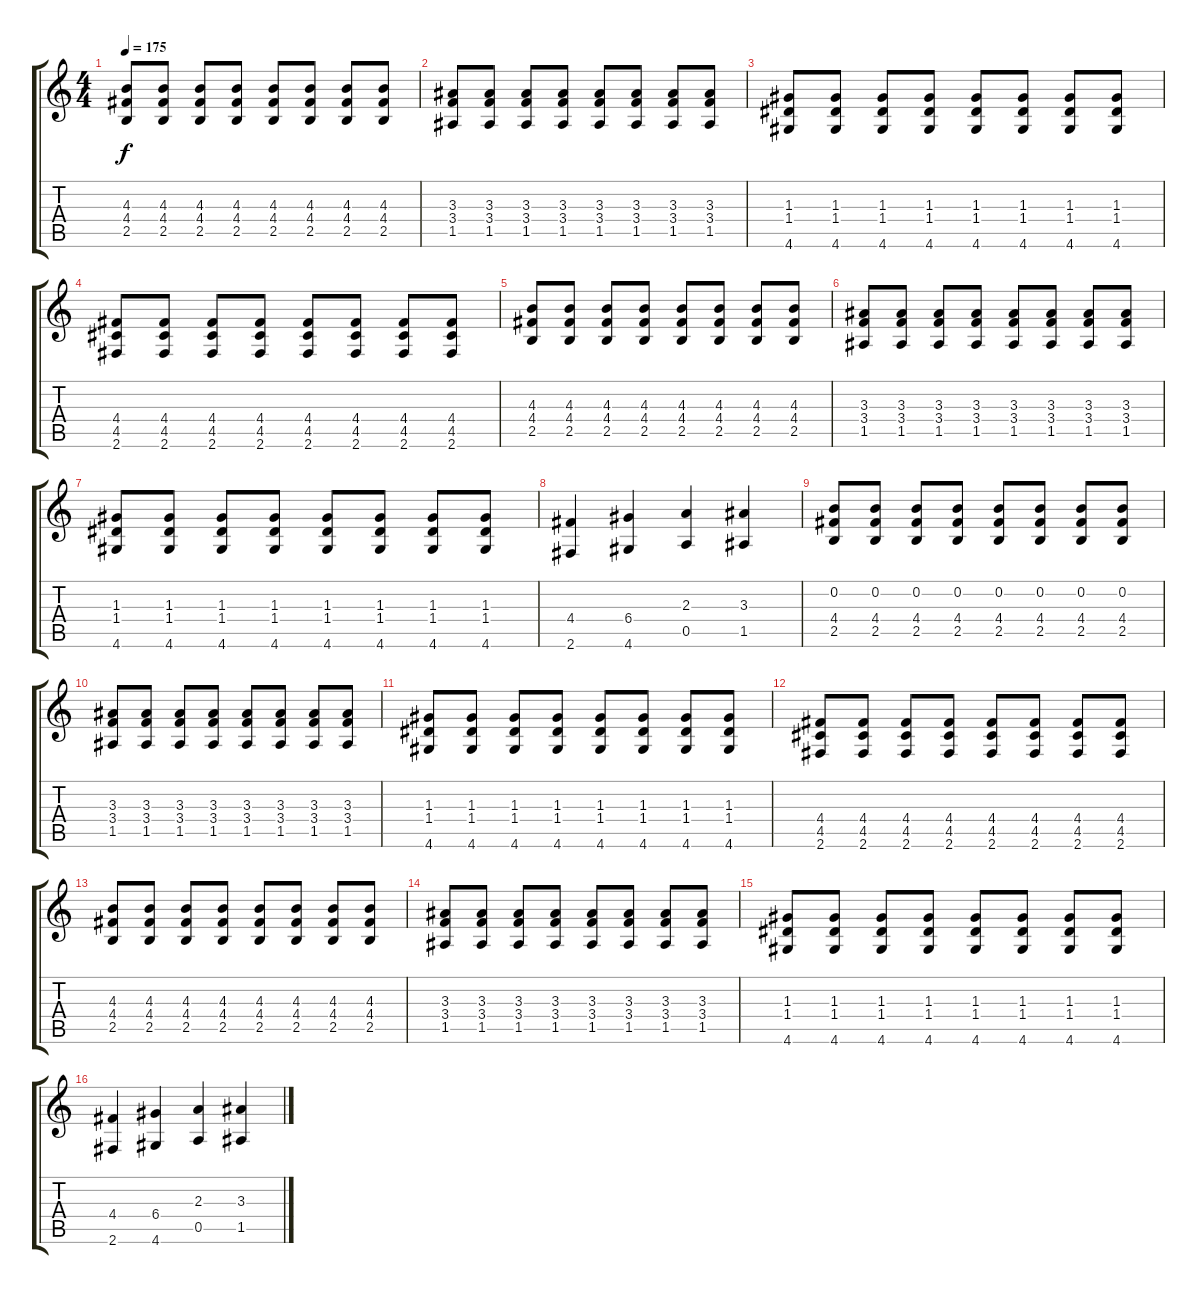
\track "" {instrument acousticguitarsteel}
\staff {score tabs}
\tuning (E4 B3 G3 D3 A2 E2) {hide}
\ts (4 4)
\tempo 175
\clef g2
\ks c
(4.3 4.4 2.5).8{dy f} (4.3 4.4 2.5).8 (4.3 4.4 2.5).8 (4.3 4.4 2.5).8 (4.3 4.4 2.5).8 (4.3 4.4 2.5).8 (4.3 4.4 2.5).8 (4.3 4.4 2.5).8 |
(3.3 3.4 1.5).8 (3.3 3.4 1.5).8 (3.3 3.4 1.5).8 (3.3 3.4 1.5).8 (3.3 3.4 1.5).8 (3.3 3.4 1.5).8 (3.3 3.4 1.5).8 (3.3 3.4 1.5).8 |
(1.3 1.4 4.6).8 (1.3 1.4 4.6).8 (1.3 1.4 4.6).8 (1.3 1.4 4.6).8 (1.3 1.4 4.6).8 (1.3 1.4 4.6).8 (1.3 1.4 4.6).8 (1.3 1.4 4.6).8 |
(4.4 4.5 2.6).8 (4.4 4.5 2.6).8 (4.4 4.5 2.6).8 (4.4 4.5 2.6).8 (4.4 4.5 2.6).8 (4.4 4.5 2.6).8 (4.4 4.5 2.6).8 (4.4 4.5 2.6).8 |
(4.3 4.4 2.5).8 (4.3 4.4 2.5).8 (4.3 4.4 2.5).8 (4.3 4.4 2.5).8 (4.3 4.4 2.5).8 (4.3 4.4 2.5).8 (4.3 4.4 2.5).8 (4.3 4.4 2.5).8 |
(3.3 3.4 1.5).8 (3.3 3.4 1.5).8 (3.3 3.4 1.5).8 (3.3 3.4 1.5).8 (3.3 3.4 1.5).8 (3.3 3.4 1.5).8 (3.3 3.4 1.5).8 (3.3 3.4 1.5).8 |
(1.3 1.4 4.6).8 (1.3 1.4 4.6).8 (1.3 1.4 4.6).8 (1.3 1.4 4.6).8 (1.3 1.4 4.6).8 (1.3 1.4 4.6).8 (1.3 1.4 4.6).8 (1.3 1.4 4.6).8 |
(4.4 2.6).4 (6.4 4.6).4 (2.3 0.5).4 (3.3 1.5).4 |
(0.2 4.4 2.5).8 (0.2 4.4 2.5).8 (0.2 4.4 2.5).8 (0.2 4.4 2.5).8 (0.2 4.4 2.5).8 (0.2 4.4 2.5).8 (0.2 4.4 2.5).8 (0.2 4.4 2.5).8 |
(3.3 3.4 1.5).8 (3.3 3.4 1.5).8 (3.3 3.4 1.5).8 (3.3 3.4 1.5).8 (3.3 3.4 1.5).8 (3.3 3.4 1.5).8 (3.3 3.4 1.5).8 (3.3 3.4 1.5).8 |
(1.3 1.4 4.6).8 (1.3 1.4 4.6).8 (1.3 1.4 4.6).8 (1.3 1.4 4.6).8 (1.3 1.4 4.6).8 (1.3 1.4 4.6).8 (1.3 1.4 4.6).8 (1.3 1.4 4.6).8 |
(4.4 4.5 2.6).8 (4.4 4.5 2.6).8 (4.4 4.5 2.6).8 (4.4 4.5 2.6).8 (4.4 4.5 2.6).8 (4.4 4.5 2.6).8 (4.4 4.5 2.6).8 (4.4 4.5 2.6).8 |
(4.3 4.4 2.5).8 (4.3 4.4 2.5).8 (4.3 4.4 2.5).8 (4.3 4.4 2.5).8 (4.3 4.4 2.5).8 (4.3 4.4 2.5).8 (4.3 4.4 2.5).8 (4.3 4.4 2.5).8 |
(3.3 3.4 1.5).8 (3.3 3.4 1.5).8 (3.3 3.4 1.5).8 (3.3 3.4 1.5).8 (3.3 3.4 1.5).8 (3.3 3.4 1.5).8 (3.3 3.4 1.5).8 (3.3 3.4 1.5).8 |
(1.3 1.4 4.6).8 (1.3 1.4 4.6).8 (1.3 1.4 4.6).8 (1.3 1.4 4.6).8 (1.3 1.4 4.6).8 (1.3 1.4 4.6).8 (1.3 1.4 4.6).8 (1.3 1.4 4.6).8 |
(4.4 2.6).4 (6.4 4.6).4 (2.3 0.5).4 (3.3 1.5).4
